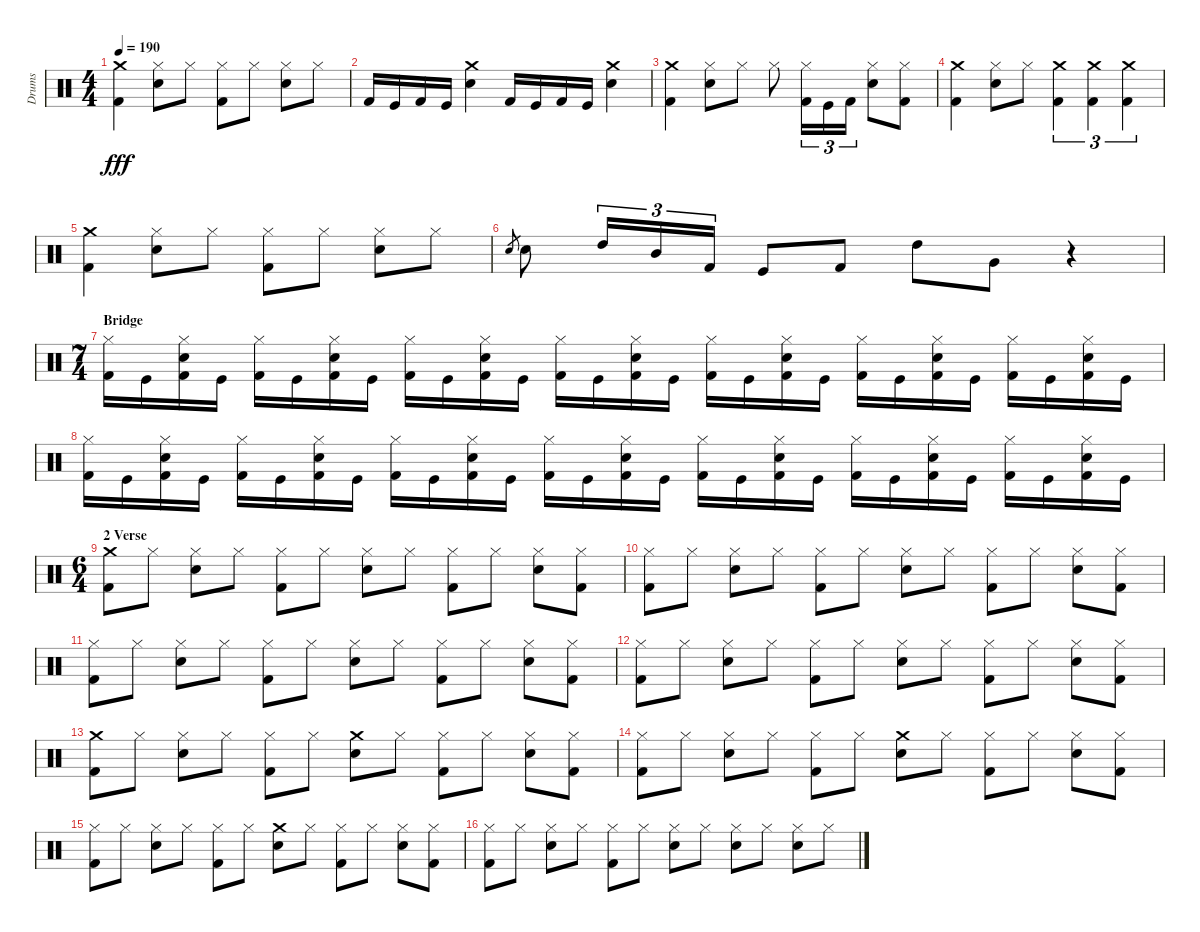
\track ("Drums" "Drums") {instrument percussion}
\staff {score}
\articulation defaults
\ts (4 4)
\tempo 190
\clef neutral
\ks c
("Kick (hit) 2" "Crash medium (hit)").4{dy fff} ("Hi-Hat (closed)" "Snare (hit) 2").8 "Hi-Hat (closed)".8 ("Hi-Hat (closed)" "Kick (hit) 2").8 "Hi-Hat (closed)".8 ("Snare (hit) 2" "Hi-Hat (closed)").8 "Hi-Hat (closed)".8 |
"Kick (hit) 2".16 "Kick (hit)".16 "Kick (hit) 2".16 "Kick (hit)".16 ("Crash medium (hit)" "Snare (hit) 2").4 "Kick (hit) 2".16 "Kick (hit)".16 "Kick (hit) 2".16 "Kick (hit)".16 ("Snare (hit) 2" "Crash medium (hit)").4 |
("Kick (hit) 2" "Crash medium (hit)").4 ("Snare (hit) 2" "Hi-Hat (closed)").8 "Hi-Hat (closed)".8 "Hi-Hat (closed)".8 ("Kick (hit) 2" "Hi-Hat (closed)").16{tu (3 2)} "Kick (hit)".16{tu (3 2)} "Kick (hit) 2".16{tu (3 2)} ("Snare (hit) 2" "Hi-Hat (closed)").8 ("Kick (hit) 2" "Hi-Hat (closed)").8 |
("Kick (hit) 2" "Crash medium (hit)").4 ("Hi-Hat (closed)" "Snare (hit) 2").8 "Hi-Hat (closed)".8 ("Kick (hit) 2" "Crash medium (hit)").4{tu (3 2)} ("Kick (hit) 2" "Crash medium (hit)").4{tu (3 2)} ("Kick (hit) 2" "Crash medium (hit)").4{tu (3 2)} |
("Kick (hit) 2" "Crash medium (hit)").4 ("Hi-Hat (closed)" "Snare (hit) 2").8 "Hi-Hat (closed)".8 ("Hi-Hat (closed)" "Kick (hit) 2").8 "Hi-Hat (closed)".8 ("Snare (hit) 2" "Hi-Hat (closed)").8 "Hi-Hat (closed)".8 |
"Snare (hit) 2".8{gr} "Snare (hit) 2".8 "High Tom (hit)".16{tu (3 2)} "Mid Tom (hit)".16{tu (3 2)} "Kick (hit) 2".16{tu (3 2)} "Kick (hit)".8 "Kick (hit) 2".8 "High Tom (hit)".8 "Very Low Tom (hit)".8 r.4 |
\ts (7 4)
\section ("" "Bridge")
("Hi-Hat (closed)" "Kick (hit) 2").16 "Kick (hit)".16 ("Snare (hit) 2" "Hi-Hat (closed)" "Kick (hit) 2").16 "Kick (hit)".16 ("Hi-Hat (closed)" "Kick (hit) 2").16 "Kick (hit)".16 ("Snare (hit) 2" "Hi-Hat (closed)" "Kick (hit) 2").16 "Kick (hit)".16 ("Hi-Hat (closed)" "Kick (hit) 2").16 "Kick (hit)".16 ("Snare (hit) 2" "Hi-Hat (closed)" "Kick (hit) 2").16 "Kick (hit)".16 ("Hi-Hat (closed)" "Kick (hit) 2").16 "Kick (hit)".16 ("Snare (hit) 2" "Hi-Hat (closed)" "Kick (hit) 2").16 "Kick (hit)".16 ("Hi-Hat (closed)" "Kick (hit) 2").16 "Kick (hit)".16 ("Snare (hit) 2" "Hi-Hat (closed)" "Kick (hit) 2").16 "Kick (hit)".16 ("Hi-Hat (closed)" "Kick (hit) 2").16 "Kick (hit)".16 ("Snare (hit) 2" "Hi-Hat (closed)" "Kick (hit) 2").16 "Kick (hit)".16 ("Hi-Hat (closed)" "Kick (hit) 2").16 "Kick (hit)".16 ("Snare (hit) 2" "Hi-Hat (closed)" "Kick (hit) 2").16 "Kick (hit)".16 |
("Hi-Hat (closed)" "Kick (hit) 2").16 "Kick (hit)".16 ("Snare (hit) 2" "Hi-Hat (closed)" "Kick (hit) 2").16 "Kick (hit)".16 ("Hi-Hat (closed)" "Kick (hit) 2").16 "Kick (hit)".16 ("Snare (hit) 2" "Hi-Hat (closed)" "Kick (hit) 2").16 "Kick (hit)".16 ("Hi-Hat (closed)" "Kick (hit) 2").16 "Kick (hit)".16 ("Snare (hit) 2" "Hi-Hat (closed)" "Kick (hit) 2").16 "Kick (hit)".16 ("Hi-Hat (closed)" "Kick (hit) 2").16 "Kick (hit)".16 ("Snare (hit) 2" "Hi-Hat (closed)" "Kick (hit) 2").16 "Kick (hit)".16 ("Hi-Hat (closed)" "Kick (hit) 2").16 "Kick (hit)".16 ("Snare (hit) 2" "Hi-Hat (closed)" "Kick (hit) 2").16 "Kick (hit)".16 ("Hi-Hat (closed)" "Kick (hit) 2").16 "Kick (hit)".16 ("Snare (hit) 2" "Hi-Hat (closed)" "Kick (hit) 2").16 "Kick (hit)".16 ("Hi-Hat (closed)" "Kick (hit) 2").16 "Kick (hit)".16 ("Snare (hit) 2" "Hi-Hat (closed)" "Kick (hit) 2").16 "Kick (hit)".16 |
\ts (6 4)
\section ("" "2 Verse")
("Kick (hit) 2" "Crash medium (hit)").8 "Hi-Hat (closed)".8 ("Snare (hit) 2" "Hi-Hat (closed)").8 "Hi-Hat (closed)".8 ("Kick (hit) 2" "Hi-Hat (closed)").8 "Hi-Hat (closed)".8 ("Snare (hit) 2" "Hi-Hat (closed)").8 "Hi-Hat (closed)".8 ("Kick (hit) 2" "Hi-Hat (closed)").8 "Hi-Hat (closed)".8 ("Snare (hit) 2" "Hi-Hat (closed)").8 ("Kick (hit) 2" "Hi-Hat (closed)").8 |
("Hi-Hat (closed)" "Kick (hit) 2").8 "Hi-Hat (closed)".8 ("Snare (hit) 2" "Hi-Hat (closed)").8 "Hi-Hat (closed)".8 ("Kick (hit) 2" "Hi-Hat (closed)").8 "Hi-Hat (closed)".8 ("Snare (hit) 2" "Hi-Hat (closed)").8 "Hi-Hat (closed)".8 ("Kick (hit) 2" "Hi-Hat (closed)").8 "Hi-Hat (closed)".8 ("Snare (hit) 2" "Hi-Hat (closed)").8 ("Kick (hit) 2" "Hi-Hat (closed)").8 |
("Hi-Hat (closed)" "Kick (hit) 2").8 "Hi-Hat (closed)".8 ("Snare (hit) 2" "Hi-Hat (closed)").8 "Hi-Hat (closed)".8 ("Kick (hit) 2" "Hi-Hat (closed)").8 "Hi-Hat (closed)".8 ("Snare (hit) 2" "Hi-Hat (closed)").8 "Hi-Hat (closed)".8 ("Kick (hit) 2" "Hi-Hat (closed)").8 "Hi-Hat (closed)".8 ("Snare (hit) 2" "Hi-Hat (closed)").8 ("Kick (hit) 2" "Hi-Hat (closed)").8 |
("Hi-Hat (closed)" "Kick (hit) 2").8 "Hi-Hat (closed)".8 ("Snare (hit) 2" "Hi-Hat (closed)").8 "Hi-Hat (closed)".8 ("Kick (hit) 2" "Hi-Hat (closed)").8 "Hi-Hat (closed)".8 ("Snare (hit) 2" "Hi-Hat (closed)").8 "Hi-Hat (closed)".8 ("Kick (hit) 2" "Hi-Hat (closed)").8 "Hi-Hat (closed)".8 ("Snare (hit) 2" "Hi-Hat (closed)").8 ("Kick (hit) 2" "Hi-Hat (closed)").8 |
("Kick (hit) 2" "Crash medium (hit)").8 "Hi-Hat (closed)".8 ("Snare (hit) 2" "Hi-Hat (closed)").8 "Hi-Hat (closed)".8 ("Kick (hit) 2" "Hi-Hat (closed)").8 "Hi-Hat (closed)".8 ("Crash medium (hit)" "Snare (hit) 2").8 "Hi-Hat (closed)".8 ("Kick (hit) 2" "Hi-Hat (closed)").8 "Hi-Hat (closed)".8 ("Snare (hit) 2" "Hi-Hat (closed)").8 ("Kick (hit) 2" "Hi-Hat (closed)").8 |
("Hi-Hat (closed)" "Kick (hit) 2").8 "Hi-Hat (closed)".8 ("Snare (hit) 2" "Hi-Hat (closed)").8 "Hi-Hat (closed)".8 ("Kick (hit) 2" "Hi-Hat (closed)").8 "Hi-Hat (closed)".8 ("Crash medium (hit)" "Snare (hit) 2").8 "Hi-Hat (closed)".8 ("Kick (hit) 2" "Hi-Hat (closed)").8 "Hi-Hat (closed)".8 ("Snare (hit) 2" "Hi-Hat (closed)").8 ("Kick (hit) 2" "Hi-Hat (closed)").8 |
("Hi-Hat (closed)" "Kick (hit) 2").8 "Hi-Hat (closed)".8 ("Snare (hit) 2" "Hi-Hat (closed)").8 "Hi-Hat (closed)".8 ("Kick (hit) 2" "Hi-Hat (closed)").8 "Hi-Hat (closed)".8 ("Crash medium (hit)" "Snare (hit) 2").8 "Hi-Hat (closed)".8 ("Kick (hit) 2" "Hi-Hat (closed)").8 "Hi-Hat (closed)".8 ("Snare (hit) 2" "Hi-Hat (closed)").8 ("Kick (hit) 2" "Hi-Hat (closed)").8 |
("Hi-Hat (closed)" "Kick (hit) 2").8 "Hi-Hat (closed)".8 ("Snare (hit) 2" "Hi-Hat (closed)").8 "Hi-Hat (closed)".8 ("Kick (hit) 2" "Hi-Hat (closed)").8 "Hi-Hat (closed)".8 ("Snare (hit) 2" "Hi-Hat (closed)").8 "Hi-Hat (closed)".8 ("Snare (hit) 2" "Hi-Hat (closed)").8 "Hi-Hat (closed)".8 ("Snare (hit) 2" "Hi-Hat (closed)").8 "Hi-Hat (closed)".8
